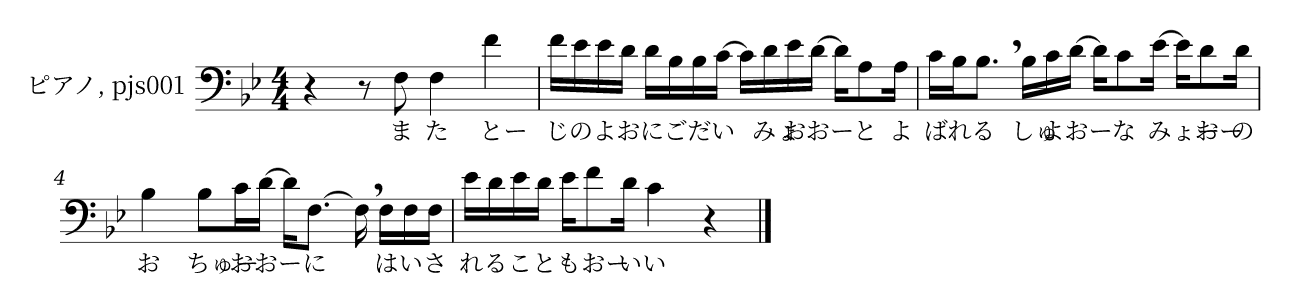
**kern	**text
*part1	*part1
*staff1	*staff1
*I"ピアノ, pjs001	*
*clefF4	*
*k[b-e-]	*
*M4/4	*
*MM90	*
=1	=1
4r	.
8r	.
!	!LO:LY:b
8F\	ま
!	!LO:LY:b
4F\	た
!	!LO:LY:b
4f\	とー
=2	=2
!	!LO:LY:b
16f\LL	じ
!	!LO:LY:b
16e-\	の
!	!LO:LY:b
16e-\	よ
!	!LO:LY:b
16d\JJ	お
!	!LO:LY:b
16d\LL	に
!	!LO:LY:b
16B-\	ご
!	!LO:LY:b
16B-\	だ
!	!LO:LY:b
[16c\JJ	い
16c\LL]	.
!	!LO:LY:b
16d\	みょ
!	!LO:LY:b
16e-\	お
!	!LO:LY:b
[16d\JJ	おー
16d\KL]	.
!	!LO:LY:b
8A\	と
!	!LO:LY:b
16A\Jk	よ
=3	=3
!	!LO:LY:b
16c\LL	ば
!	!LO:LY:b
16B-\J	れ
!	!LO:LY:b
8.B-,\J	る
!	!LO:LY:b
16B-\LL	しゅ
!	!LO:LY:b
16c\	よ
!	!LO:LY:b
[16d\JJ	おー
16d\KL]	.
!	!LO:LY:b
8c\	な
!	!LO:LY:b
[16e-\Jk	みょー
16e-\KL]	.
!	!LO:LY:b
8d\	おー
!	!LO:LY:b
16d\Jk	の
!!LO:LB:g=z
=4	=4
!	!LO:LY:b
4B-\	お
!	!LO:LY:b
8B-\L	ちゅー
!	!LO:LY:b
16c\L	お
!	!LO:LY:b
[16d\JJ	おー
16d\KL]	.
!	!LO:LY:b
[8.F\J	に
16F,\]	.
!	!LO:LY:b
16F\LL	は
!	!LO:LY:b
16F\	い
!	!LO:LY:b
16F\JJ	さ
=5	=5
!	!LO:LY:b
16e-\LL	れ
!	!LO:LY:b
16d\	る
!	!LO:LY:b
16e-\	こ
!	!LO:LY:b
16d\JJ	と
!	!LO:LY:b
16e-\KL	も
!	!LO:LY:b
8f\	おー
!	!LO:LY:b
16d\Jk	い
!	!LO:LY:b
4c\	い
4r	.
==	==
*-	*-
